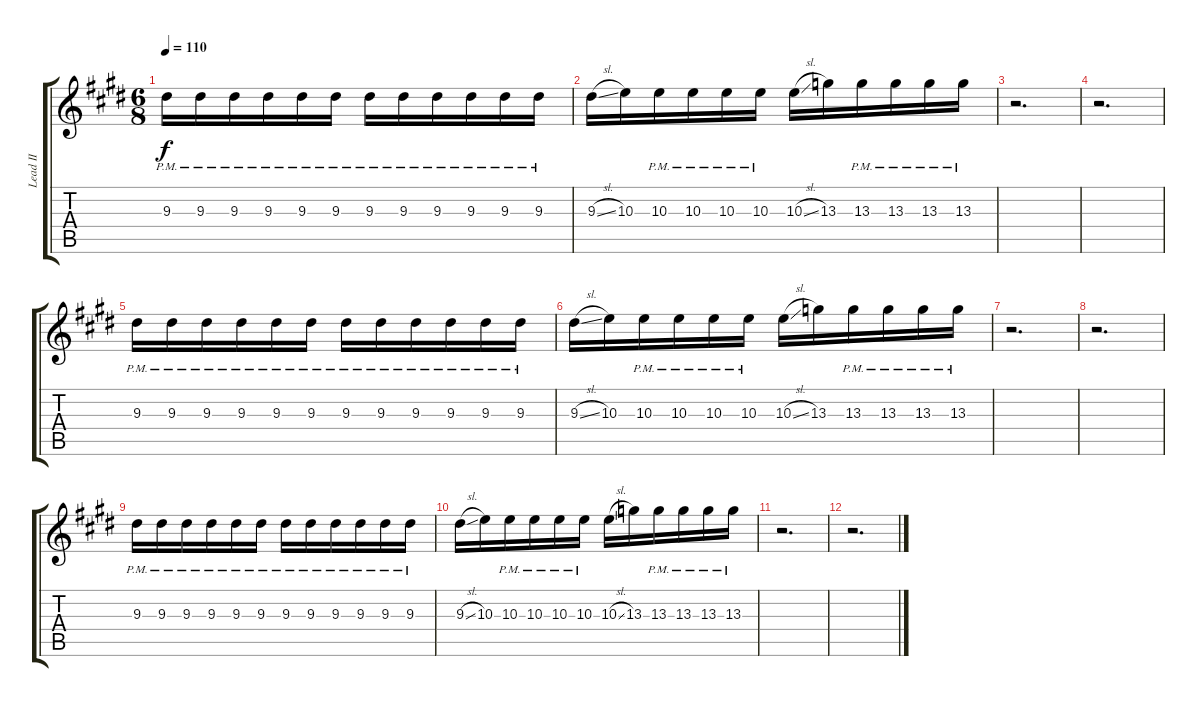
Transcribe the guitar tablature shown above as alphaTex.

\track ("Lead II" "Lead II") {instrument distortionguitar}
\staff {score tabs}
\tuning (Eb4 Bb3 Gb3 Db3 Ab2 Db2) {hide}
\ts (6 8)
\tempo 110
\clef g2
\ks c#minor
9.3{pm}.16{dy f} 9.3{pm}.16 9.3{pm}.16 9.3{pm}.16 9.3{pm}.16 9.3{pm}.16 9.3{pm}.16 9.3{pm}.16 9.3{pm}.16 9.3{pm}.16 9.3{pm}.16 9.3{pm}.16 |
9.3{sl}.16 10.3.16 10.3{pm}.16 10.3{pm}.16 10.3{pm}.16 10.3{pm}.16 10.3{sl}.16 13.3.16 13.3{pm}.16 13.3{pm}.16 13.3{pm}.16 13.3{pm}.16 |
r.2{d} |
r.2{d} |
9.3{pm}.16 9.3{pm}.16 9.3{pm}.16 9.3{pm}.16 9.3{pm}.16 9.3{pm}.16 9.3{pm}.16 9.3{pm}.16 9.3{pm}.16 9.3{pm}.16 9.3{pm}.16 9.3{pm}.16 |
9.3{sl}.16 10.3.16 10.3{pm}.16 10.3{pm}.16 10.3{pm}.16 10.3{pm}.16 10.3{sl}.16 13.3.16 13.3{pm}.16 13.3{pm}.16 13.3{pm}.16 13.3{pm}.16 |
r.2{d} |
r.2{d} |
9.3{pm}.16 9.3{pm}.16 9.3{pm}.16 9.3{pm}.16 9.3{pm}.16 9.3{pm}.16 9.3{pm}.16 9.3{pm}.16 9.3{pm}.16 9.3{pm}.16 9.3{pm}.16 9.3{pm}.16 |
9.3{sl}.16 10.3.16 10.3{pm}.16 10.3{pm}.16 10.3{pm}.16 10.3{pm}.16 10.3{sl}.16 13.3.16 13.3{pm}.16 13.3{pm}.16 13.3{pm}.16 13.3{pm}.16 |
r.2{d} |
r.2{d}
